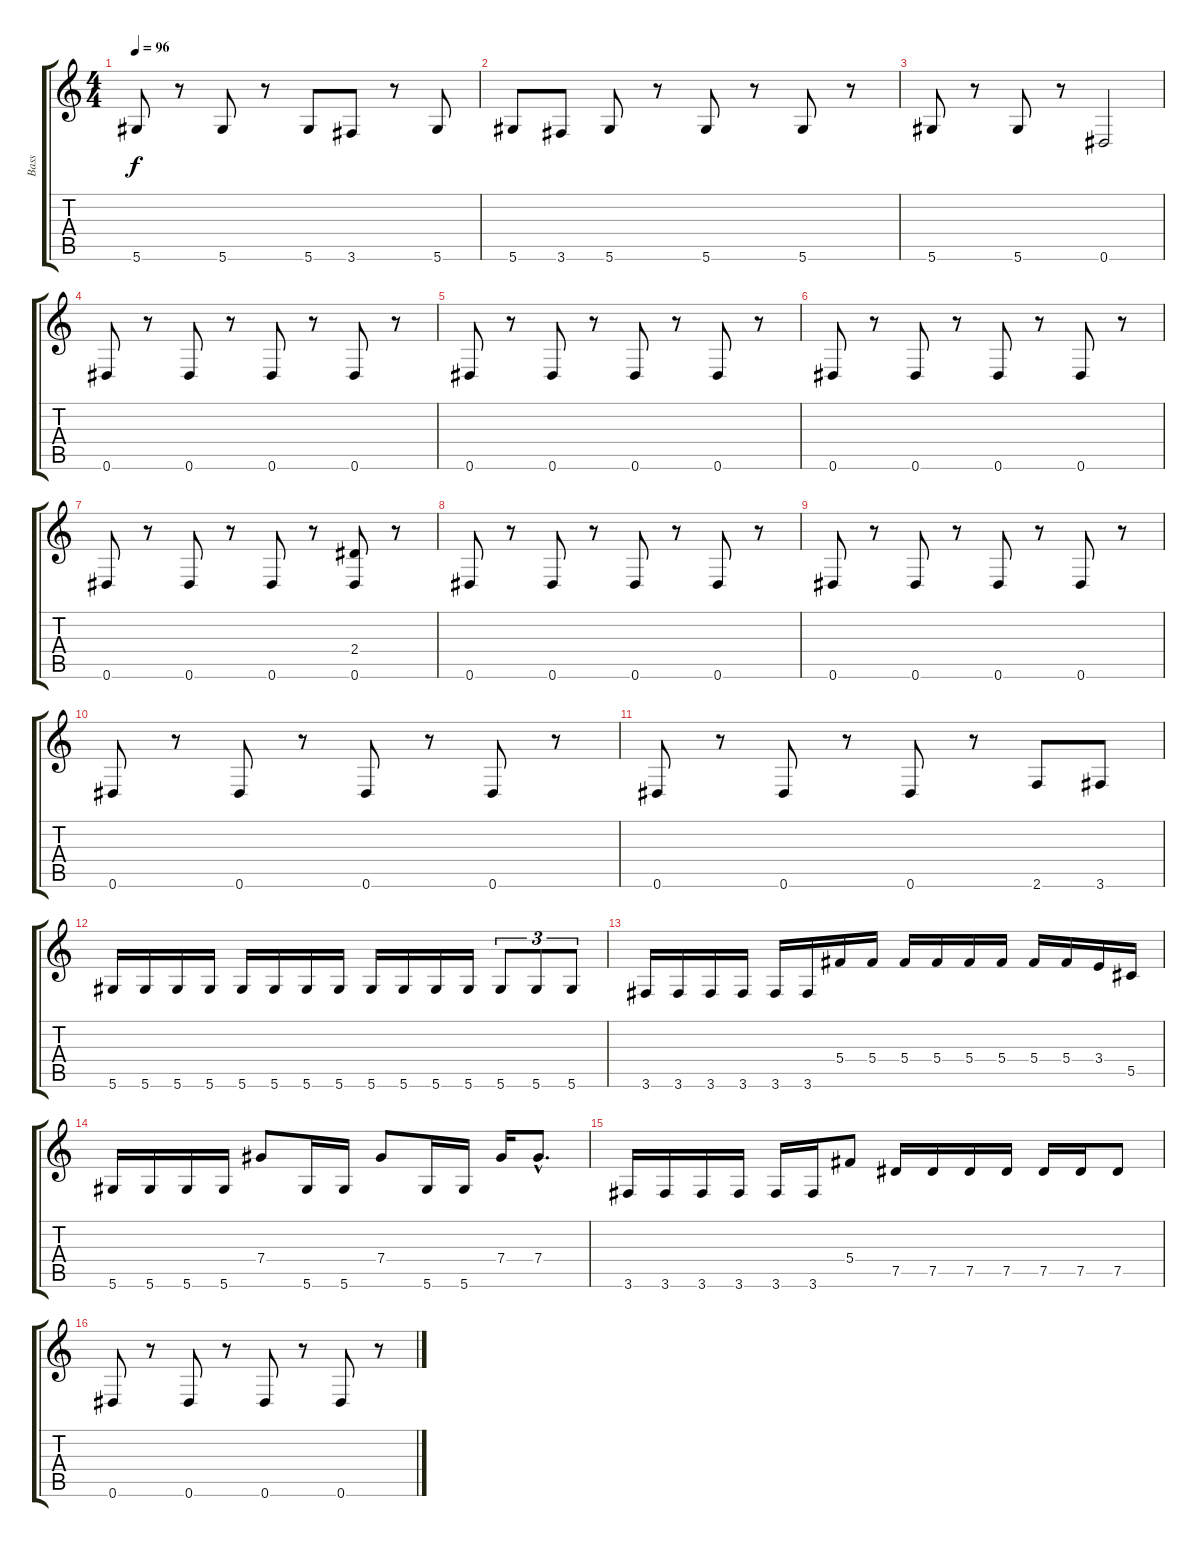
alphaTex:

\track ("Bass" "Bass") {instrument electricbassfinger}
\staff {score tabs}
\tuning (Eb4 Bb3 Gb3 Db3 Ab2 Eb2) {hide}
\ts (4 4)
\tempo 96
\clef g2
\ks c
5.6.8{dy f} r.8 5.6.8 r.8 5.6.8 3.6.8 r.8 5.6.8 |
5.6.8 3.6.8 5.6.8 r.8 5.6.8 r.8 5.6.8 r.8 |
5.6.8 r.8 5.6.8 r.8 0.6.2 |
0.6.8 r.8 0.6.8 r.8 0.6.8 r.8 0.6.8 r.8 |
0.6.8 r.8 0.6.8 r.8 0.6.8 r.8 0.6.8 r.8 |
0.6.8 r.8 0.6.8 r.8 0.6.8 r.8 0.6.8 r.8 |
0.6.8 r.8 0.6.8 r.8 0.6.8 r.8 (2.4 0.6).8 r.8 |
0.6.8 r.8 0.6.8 r.8 0.6.8 r.8 0.6.8 r.8 |
0.6.8 r.8 0.6.8 r.8 0.6.8 r.8 0.6.8 r.8 |
0.6.8 r.8 0.6.8 r.8 0.6.8 r.8 0.6.8 r.8 |
0.6.8 r.8 0.6.8 r.8 0.6.8 r.8 2.6.8 3.6.8 |
5.6.16 5.6.16 5.6.16 5.6.16 5.6.16 5.6.16 5.6.16 5.6.16 5.6.16 5.6.16 5.6.16 5.6.16 5.6.8{tu (3 2)} 5.6.8{tu (3 2)} 5.6.8{tu (3 2)} |
3.6.16 3.6.16 3.6.16 3.6.16 3.6.16 3.6.16 5.4.16 5.4.16 5.4.16 5.4.16 5.4.16 5.4.16 5.4.16 5.4.16 3.4.16 5.5.16 |
5.6.16 5.6.16 5.6.16 5.6.16 7.4.8 5.6.16 5.6.16 7.4.8 5.6.16 5.6.16 7.4.16 7.4{hac}.8{d} |
3.6.16 3.6.16 3.6.16 3.6.16 3.6.16 3.6.16 5.4.8 7.5.16 7.5.16 7.5.16 7.5.16 7.5.16 7.5.16 7.5.8 |
0.6.8 r.8 0.6.8 r.8 0.6.8 r.8 0.6.8 r.8
